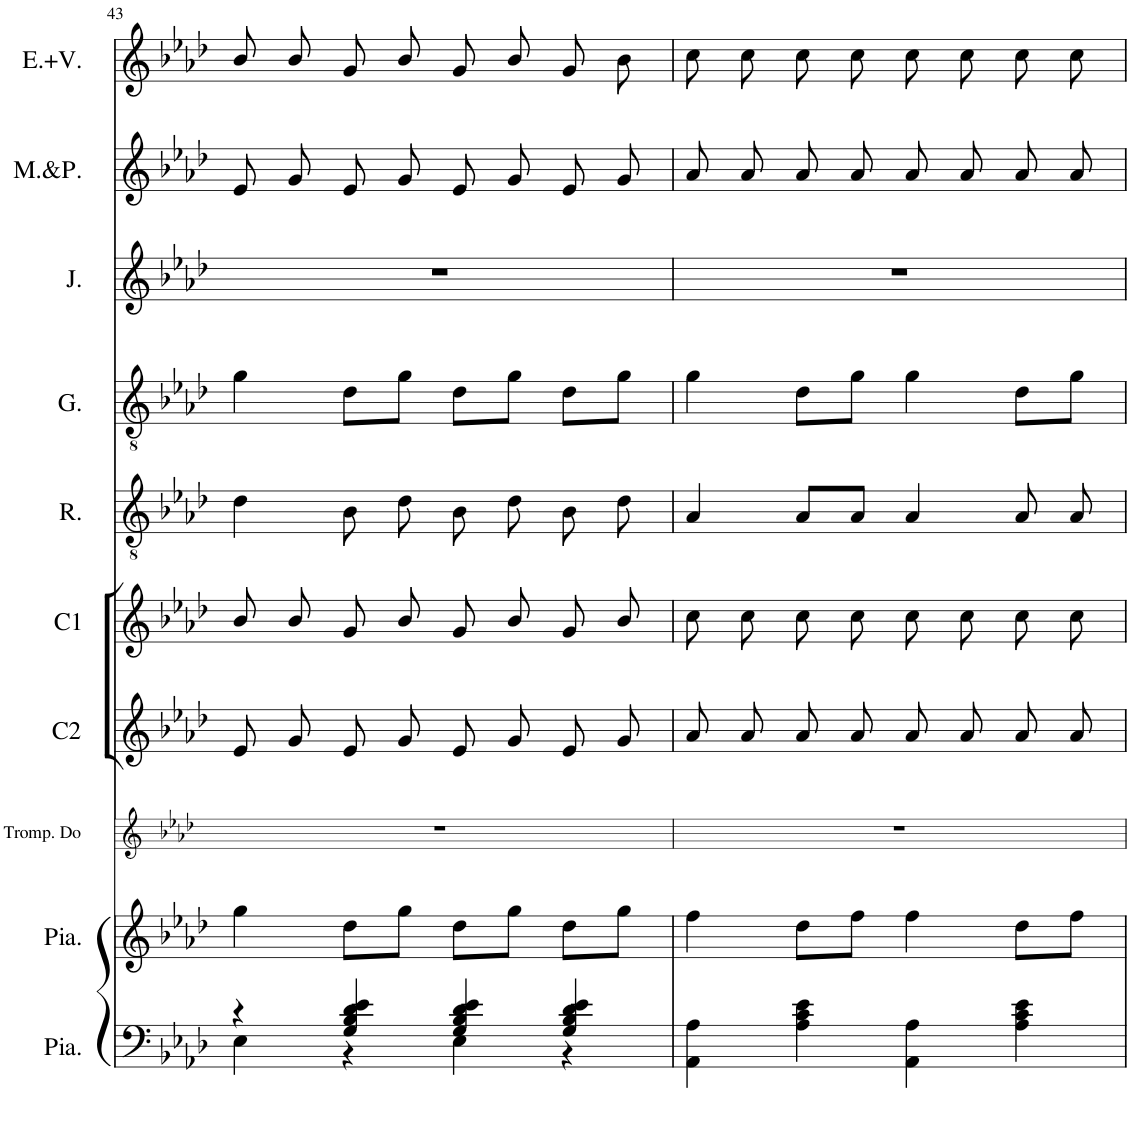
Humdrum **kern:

**kern	**kern	**kern	**kern	**kern	**kern	**kern	**kern	**kern	**kern
*part10	*part9	*part8	*part7	*part6	*part5	*part4	*part3	*part2	*part1
*staff10	*staff9	*staff8	*staff7	*staff6	*staff5	*staff4	*staff3	*staff2	*staff1
*I"Piano	*I"Piano	*I"Trompette en Do	*I"Choeur2	*I"Choeur1	*I"Raphaël	*I"Galuchet	*I"Jeanne	*I"Mariette, Pauline	*I"Emma, virginie
*I'Pia.	*I'Pia.	*I'Tromp. Do	*I'C2	*I'C1	*I'R.	*I'G.	*I'J.	*	*I'E.+V.
!!LO:PB:g=z
*clefF4	*clefG2	*clefG2	*clefG2	*clefG2	*clefGv2	*clefGv2	*clefG2	*clefG2	*clefG2
*	*	*Trd1c2	*Trd4c7	*	*Trd8c14	*Trd8c14	*	*Trd1c2	*
*k[b-e-a-d-]	*k[b-e-a-d-]	*k[b-e-a-d-]	*k[b-e-a-d-]	*k[b-e-a-d-]	*k[b-e-a-d-]	*k[b-e-a-d-]	*k[b-e-a-d-]	*k[b-e-a-d-]	*k[b-e-a-d-]
*M4/4	*M4/4	*M4/4	*M4/4	*M4/4	*M4/4	*M4/4	*M4/4	*M4/4	*M4/4
*met(c)	*met(c)	*met(c)	*met(c)	*met(c)	*met(c)	*met(c)	*met(c)	*met(c)	*met(c)
=43	=43	=43	=43	=43	=43	=43	=43	=43	=43
*^	*	*	*	*	*	*	*	*	*
4r	4E-\	4gg\	1r	8e-/L	8b-/L	4d-\	4g\	1r	8e-/L	8b-/L
.	.	.	.	8g/J	8b-/J	.	.	.	8g/J	8b-/J
4G/ 4B-/ 4d-/ 4e-/	4r	8dd-\L	.	8e-/L	8g/L	8B-\	8d-\L	.	8e-/L	8g/L
.	.	8gg\J	.	8g/J	8b-/J	8d-\	8g\J	.	8g/J	8b-/J
4G/ 4B-/ 4d-/ 4e-/	4E-\	8dd-\L	.	8e-/L	8g/L	8B-\	8d-\L	.	8e-/L	8g/L
.	.	8gg\J	.	8g/J	8b-/J	8d-\	8g\J	.	8g/J	8b-/J
4G/ 4B-/ 4d-/ 4e-/	4r	8dd-\L	.	8e-/L	8g/L	8B-\	8d-\L	.	8e-/L	8g/L
.	.	8gg\J	.	8g/J	8b-/J	8d-\	8g\J	.	8g/J	8b-/J
*v	*v	*	*	*	*	*	*	*	*	*
=44	=44	=44	=44	=44	=44	=44	=44	=44	=44
4AA-\ 4A-\	4ff\	1r	8a-/L	8cc\L	4A-/	4g\	1r	8a-/L	8cc\L
.	.	.	8a-/J	8cc\J	.	.	.	8a-/J	8cc\J
4A-\ 4c\ 4e-\	8dd-\L	.	8a-/L	8cc\L	8A-/L	8d-\L	.	8a-/L	8cc\L
.	8ff\J	.	8a-/J	8cc\J	8A-/J	8g\J	.	8a-/J	8cc\J
4AA-\ 4A-\	4ff\	.	8a-/L	8cc\L	4A-/	4g\	.	8a-/L	8cc\L
.	.	.	8a-/J	8cc\J	.	.	.	8a-/J	8cc\J
4A-\ 4c\ 4e-\	8dd-\L	.	8a-/L	8cc\L	8A-/	8d-\L	.	8a-/L	8cc\L
.	8ff\J	.	8a-/J	8cc\J	8A-/	8g\J	.	8a-/J	8cc\J
=	=	=	=	=	=	=	=	=	=
*-	*-	*-	*-	*-	*-	*-	*-	*-	*-
